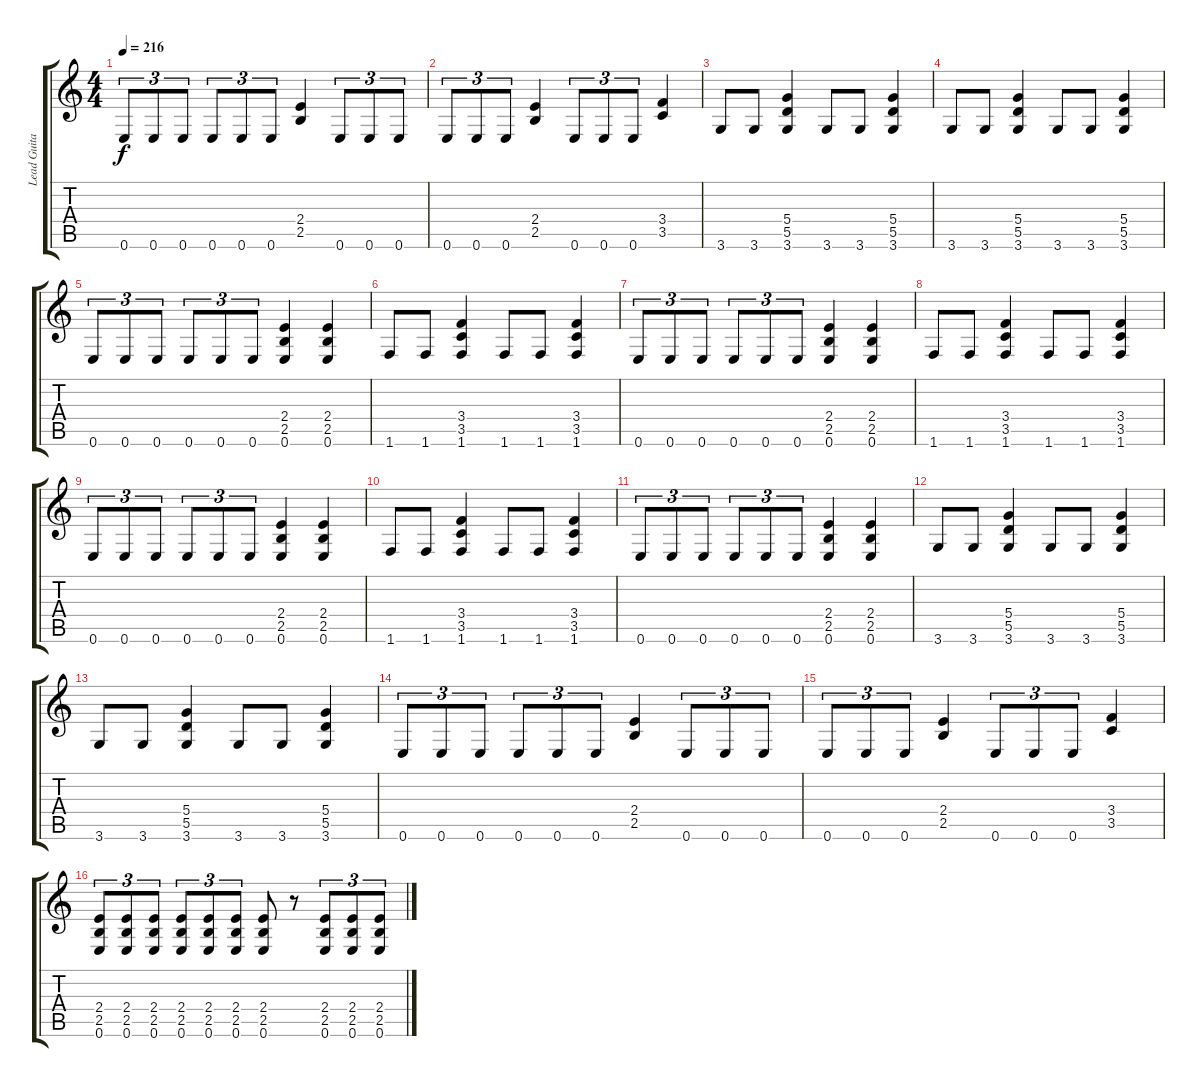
\track ("Lead Guitar" "Lead Guita") {instrument distortionguitar}
\staff {score tabs}
\tuning (E4 B3 G3 D3 A2 E2) {hide}
\ts (4 4)
\tempo 216
\clef g2
\ks c
0.6.8{tu (3 2) dy f} 0.6.8{tu (3 2)} 0.6.8{tu (3 2)} 0.6.8{tu (3 2)} 0.6.8{tu (3 2)} 0.6.8{tu (3 2)} (2.4 2.5).4 0.6.8{tu (3 2)} 0.6.8{tu (3 2)} 0.6.8{tu (3 2)} |
0.6.8{tu (3 2)} 0.6.8{tu (3 2)} 0.6.8{tu (3 2)} (2.4 2.5).4 0.6.8{tu (3 2)} 0.6.8{tu (3 2)} 0.6.8{tu (3 2)} (3.4 3.5).4 |
3.6.8 3.6.8 (5.4 5.5 3.6).4 3.6.8 3.6.8 (5.4 5.5 3.6).4 |
3.6.8 3.6.8 (5.4 5.5 3.6).4 3.6.8 3.6.8 (5.4 5.5 3.6).4 |
0.6.8{tu (3 2)} 0.6.8{tu (3 2)} 0.6.8{tu (3 2)} 0.6.8{tu (3 2)} 0.6.8{tu (3 2)} 0.6.8{tu (3 2)} (2.4 2.5 0.6).4 (2.4 2.5 0.6).4 |
1.6.8 1.6.8 (3.4 3.5 1.6).4 1.6.8 1.6.8 (3.4 3.5 1.6).4 |
0.6.8{tu (3 2)} 0.6.8{tu (3 2)} 0.6.8{tu (3 2)} 0.6.8{tu (3 2)} 0.6.8{tu (3 2)} 0.6.8{tu (3 2)} (2.4 2.5 0.6).4 (2.4 2.5 0.6).4 |
1.6.8 1.6.8 (3.4 3.5 1.6).4 1.6.8 1.6.8 (3.4 3.5 1.6).4 |
0.6.8{tu (3 2)} 0.6.8{tu (3 2)} 0.6.8{tu (3 2)} 0.6.8{tu (3 2)} 0.6.8{tu (3 2)} 0.6.8{tu (3 2)} (2.4 2.5 0.6).4 (2.4 2.5 0.6).4 |
1.6.8 1.6.8 (3.4 3.5 1.6).4 1.6.8 1.6.8 (3.4 3.5 1.6).4 |
0.6.8{tu (3 2)} 0.6.8{tu (3 2)} 0.6.8{tu (3 2)} 0.6.8{tu (3 2)} 0.6.8{tu (3 2)} 0.6.8{tu (3 2)} (2.4 2.5 0.6).4 (2.4 2.5 0.6).4 |
3.6.8 3.6.8 (5.4 5.5 3.6).4 3.6.8 3.6.8 (5.4 5.5 3.6).4 |
3.6.8 3.6.8 (5.4 5.5 3.6).4 3.6.8 3.6.8 (5.4 5.5 3.6).4 |
0.6.8{tu (3 2)} 0.6.8{tu (3 2)} 0.6.8{tu (3 2)} 0.6.8{tu (3 2)} 0.6.8{tu (3 2)} 0.6.8{tu (3 2)} (2.4 2.5).4 0.6.8{tu (3 2)} 0.6.8{tu (3 2)} 0.6.8{tu (3 2)} |
0.6.8{tu (3 2)} 0.6.8{tu (3 2)} 0.6.8{tu (3 2)} (2.4 2.5).4 0.6.8{tu (3 2)} 0.6.8{tu (3 2)} 0.6.8{tu (3 2)} (3.4 3.5).4 |
(2.4 2.5 0.6).8{tu (3 2)} (2.4 2.5 0.6).8{tu (3 2)} (2.4 2.5 0.6).8{tu (3 2)} (2.4 2.5 0.6).8{tu (3 2)} (2.4 2.5 0.6).8{tu (3 2)} (2.4 2.5 0.6).8{tu (3 2)} (2.4 2.5 0.6).8 r.8 (2.4 2.5 0.6).8{tu (3 2)} (2.4 2.5 0.6).8{tu (3 2)} (2.4 2.5 0.6).8{tu (3 2)}
